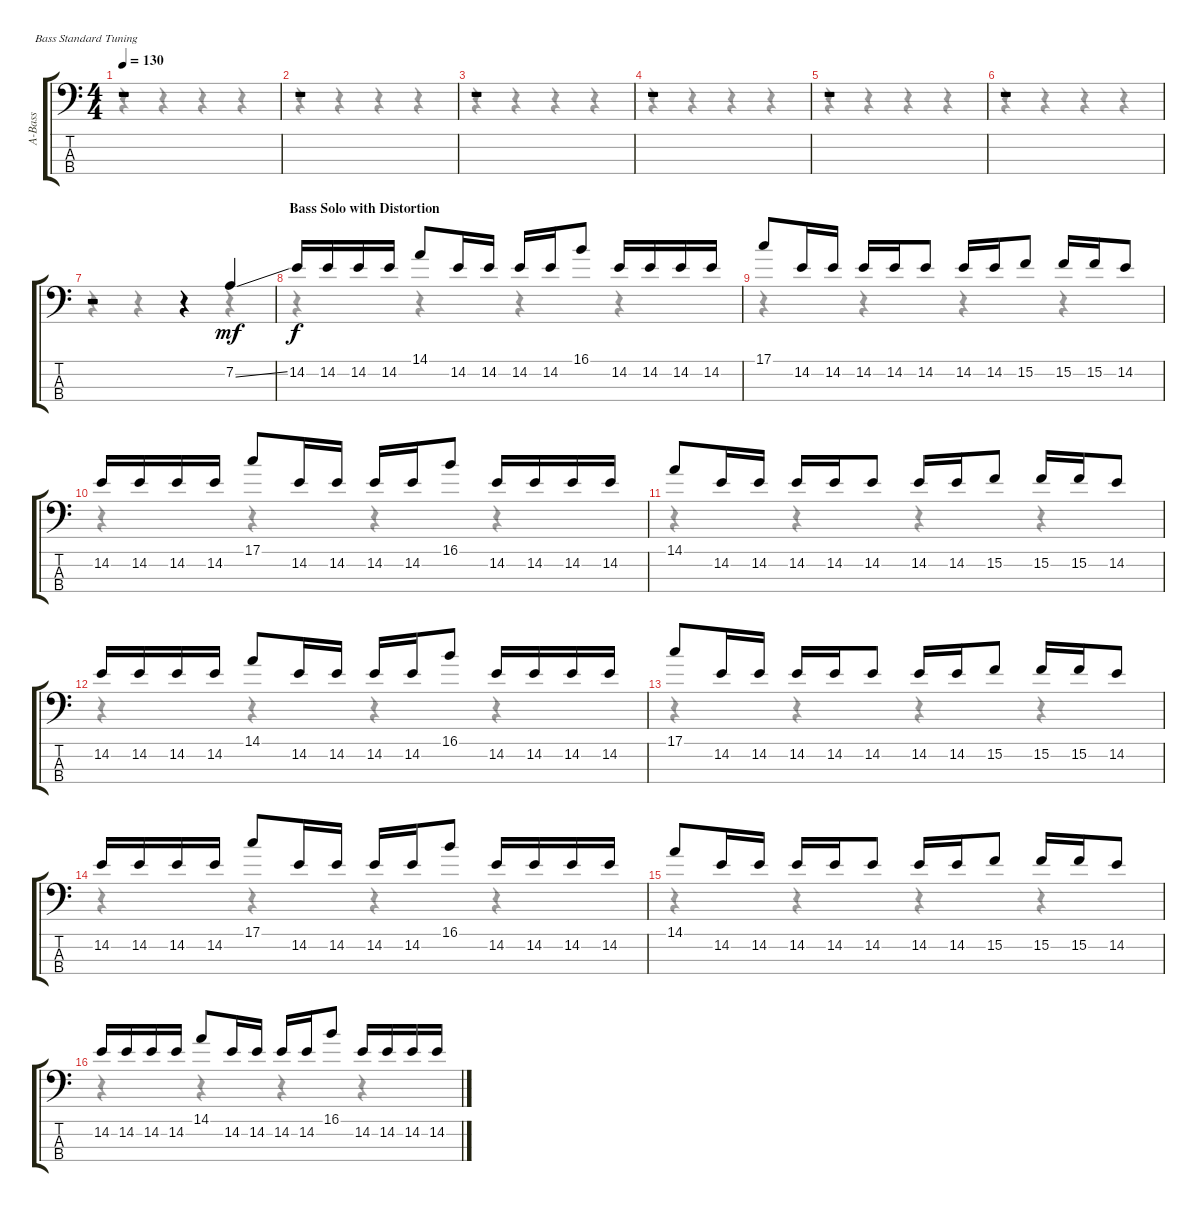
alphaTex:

\bracketExtendMode groupsimilarinstruments
\track ("Distorted Bass Effect" "A-Bass") {instrument distortionguitar}
\staff {score tabs}
\tuning (G2 D2 A1 E1)
\voice
\ts (4 4)
\tempo 130
\clef f4
\ks c
r.1{dy f} |
r.1 |
r.1 |
r.1 |
r.1 |
r.1 |
r.2 r.4 7.2{ss}.4{dy mf} |
\section ("" "Bass Solo with Distortion  ")
14.2.16{dy f} 14.2.16 14.2.16 14.2.16 14.1.8 14.2.16 14.2.16 14.2.16 14.2.16 16.1.8 14.2.16 14.2.16 14.2.16 14.2.16 |
17.1.8 14.2.16 14.2.16 14.2.16 14.2.16 14.2.8 14.2.16 14.2.16 15.2.8 15.2.16 15.2.16 14.2.8 |
14.2.16 14.2.16 14.2.16 14.2.16 17.1.8 14.2.16 14.2.16 14.2.16 14.2.16 16.1.8 14.2.16 14.2.16 14.2.16 14.2.16 |
14.1.8 14.2.16 14.2.16 14.2.16 14.2.16 14.2.8 14.2.16 14.2.16 15.2.8 15.2.16 15.2.16 14.2.8 |
14.2.16 14.2.16 14.2.16 14.2.16 14.1.8 14.2.16 14.2.16 14.2.16 14.2.16 16.1.8 14.2.16 14.2.16 14.2.16 14.2.16 |
17.1.8 14.2.16 14.2.16 14.2.16 14.2.16 14.2.8 14.2.16 14.2.16 15.2.8 15.2.16 15.2.16 14.2.8 |
14.2.16 14.2.16 14.2.16 14.2.16 17.1.8 14.2.16 14.2.16 14.2.16 14.2.16 16.1.8 14.2.16 14.2.16 14.2.16 14.2.16 |
14.1.8 14.2.16 14.2.16 14.2.16 14.2.16 14.2.8 14.2.16 14.2.16 15.2.8 15.2.16 15.2.16 14.2.8 |
14.2.16 14.2.16 14.2.16 14.2.16 14.1.8 14.2.16 14.2.16 14.2.16 14.2.16 16.1.8 14.2.16 14.2.16 14.2.16 14.2.16
\voice
\clef f4
\ottava regular
\simile none
\ks c
r.4{dy mf} r.4 r.4 r.4 |
r.4 r.4 r.4 r.4 |
r.4 r.4 r.4 r.4 |
r.4 r.4 r.4 r.4 |
r.4 r.4 r.4 r.4 |
r.4 r.4 r.4 r.4 |
r.4 r.4 r.4 r.4 |
r.4 r.4 r.4 r.4 |
r.4 r.4 r.4 r.4 |
r.4 r.4 r.4 r.4 |
r.4 r.4 r.4 r.4 |
r.4 r.4 r.4 r.4 |
r.4 r.4 r.4 r.4 |
r.4 r.4 r.4 r.4 |
r.4 r.4 r.4 r.4 |
r.4 r.4 r.4 r.4
